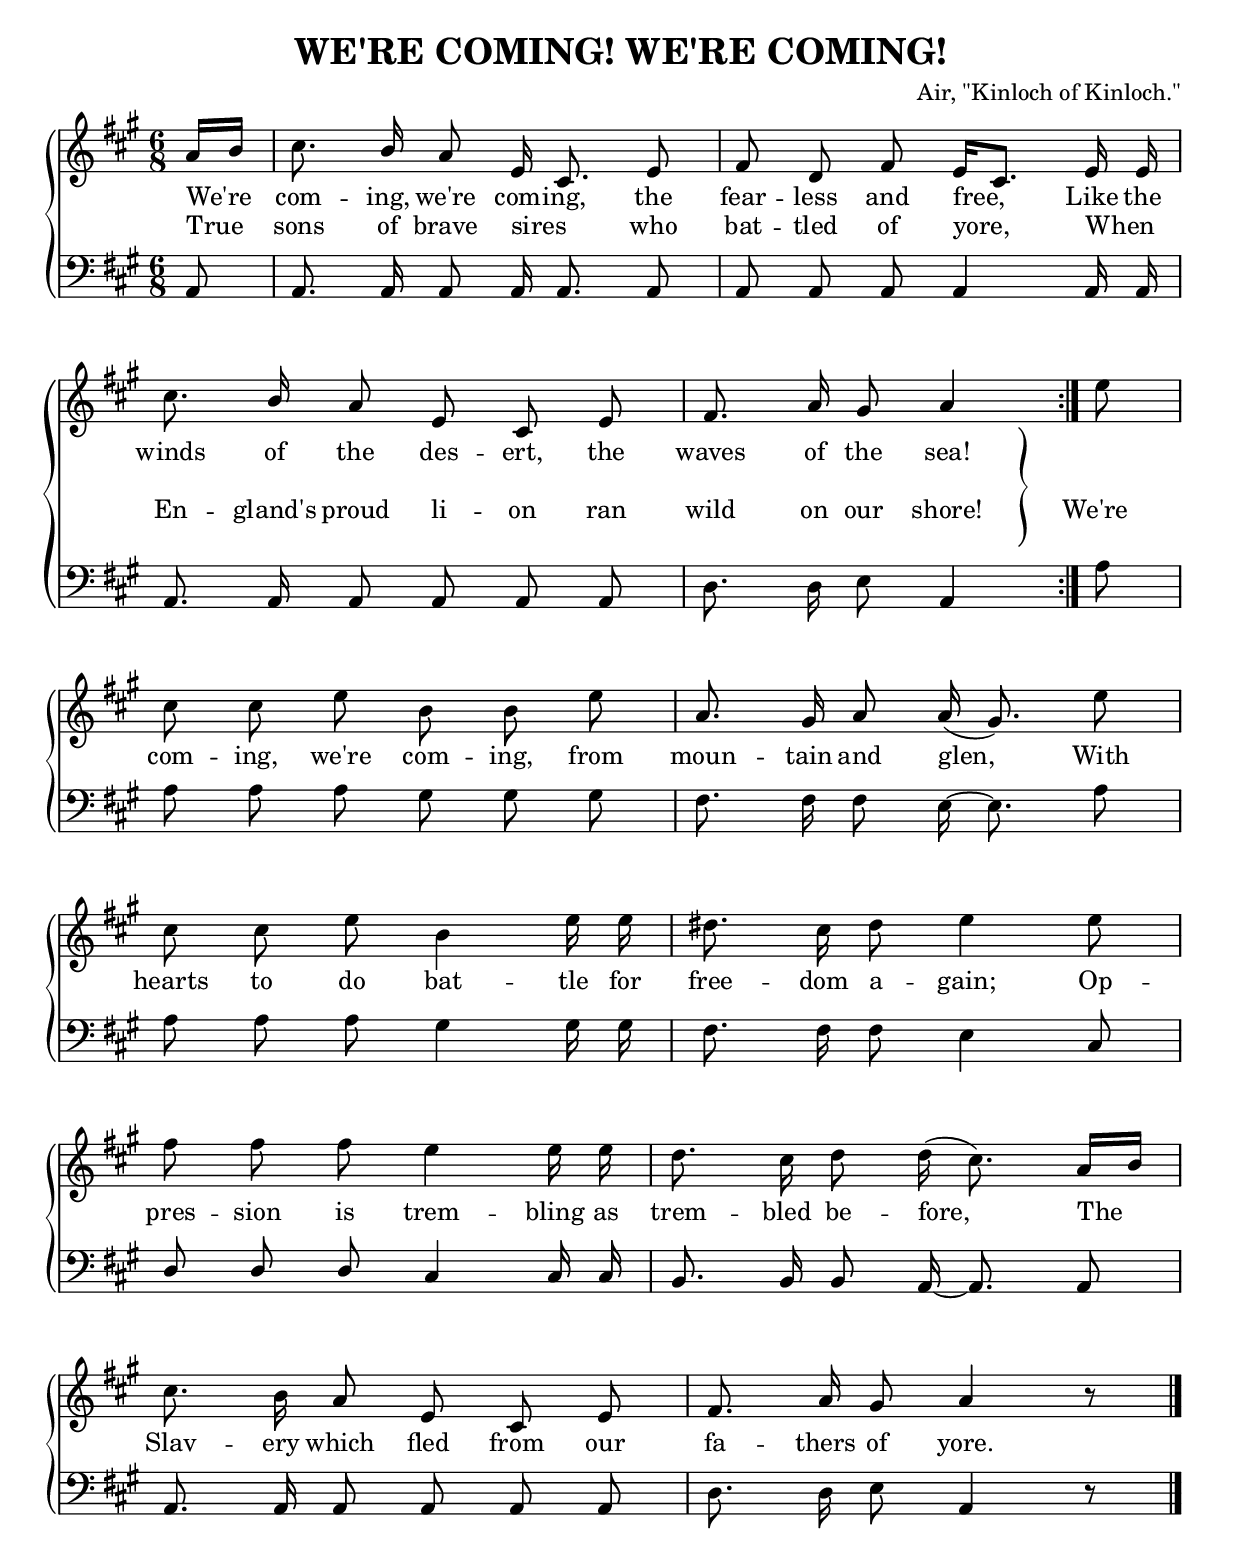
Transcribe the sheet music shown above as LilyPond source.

\version "2.10"
\include "english.ly"

\header {
  title = "WE'RE COMING! WE'RE COMING!"
  composer = "Air, \"Kinloch of Kinloch.\""
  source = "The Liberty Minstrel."
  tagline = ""
}

leftbrace = \markup {\override #'(font-encoding . fetaBraces) \lookup #"brace140" }

rightbrace = \markup {\rotate #180 \leftbrace }

lineOne = \lyricmode {
  We're com -- ing, we're com -- ing, the fear -- less and free, Like the
  winds of the des -- ert, the waves of the sea! 
}

lineTwo = \lyricmode {
  True sons of brave sires _ who bat -- tled of yore, When _
  En -- gland's proud li -- on ran wild on our shore! 
     \once \override LyricText #'self-alignment-X = #0.6 
     \markup{ \raise #3 \rightbrace   "    We're"}
  com -- ing, we're com -- ing, from moun -- tain and glen, With
  hearts to do bat -- tle for free -- dom a -- gain; Op --
  pres -- sion is trem -- bling as trem -- bled be -- fore, The
  Slav -- ery which fled from our fa -- thers of yore.
}

treble =  \relative c' {
  \key a \major
  \time 6/8
  \clef treble
  \autoBeamOff

  \repeat volta 2 { \partial 8 a'16[ b] |
      cs8. \stemUp b16 \stemNeutral a8 e16 cs8. e8 |
      fs d fs e16[ cs8.] e16 e |

  \break    
  cs'8. \stemUp b16 \stemNeutral a8 e cs e |
       fs8. a16 gs8 a4 } e'8 |

  \break
  cs cs e b b e |
       a,8. gs16 a8 a16( gs8.) e'8 |

  \break     
  cs cs e b4 e16 e |
       ds8. cs16 ds8 e4 e8 |
  
  \break
  fs8 fs fs e4 e16 e
       d8. cs16 d8 d16( cs8.) a16[ b] |

  \break
  cs8. b16 a8 e cs e |
       fs8. a16 gs8 a4 r8 \bar "|."
}


bass = \relative c {
  \key a \major
  \time 6/8
  \clef bass
  \autoBeamOff
  
  \repeat volta 2 { \partial 8 a8 |
       a8. a16 a8 a16 a8. a8 |
       a a a a4 a16 a |

  a8. a16 a8 a a a |
       d8. d16 e8 a,4 } a'8 |

  a a a gs gs gs |
       fs8. fs16 fs8 e16 ~ e8. a8 |

  a a a gs4 gs16 gs |
       fs8. fs16 fs8 e4 cs8 |
  
  \stemUp d8 d d cs4 cs16 cs
       b8. b16 b8 a16 ~ a8. a8 |

  a8. a16 a8 a a a |
       \stemNeutral d8. d16 e8 a,4 r8 \bar "|."
}

\score { 
  \new ChoirStaff \with{systemStartDelimiter = #'SystemStartBrace }	
   <<
     \new Staff = "upper" \new Voice = "treble" { \treble }
         \new Lyrics \lyricsto "treble" { \lineOne }
	 \new Lyrics \lyricsto "treble" { \lineTwo }
      \new Staff = "lower"  \new Voice = "bass" { \bass }
   >>
   
   
\layout {
	indent=0
	\context { \Staff \override Rest #'style = #'classical }
	\context { \Score \remove "Bar_number_engraver" }
	  } 
}


\score { 
  \new ChoirStaff \with{systemStartDelimiter = #'SystemStartBrace }	
   <<
   \new Voice = "treble" { \unfoldRepeats \treble } 
   \new Staff = "lower" { \unfoldRepeats  \bass }  
   >>
  	  
\midi { \context { \Score tempoWholesPerMinute = #(ly:make-moment 100 4)  }}    

}

%%Transcriber's Note:

%%Separate score provided to unfold repeat and generate midi.